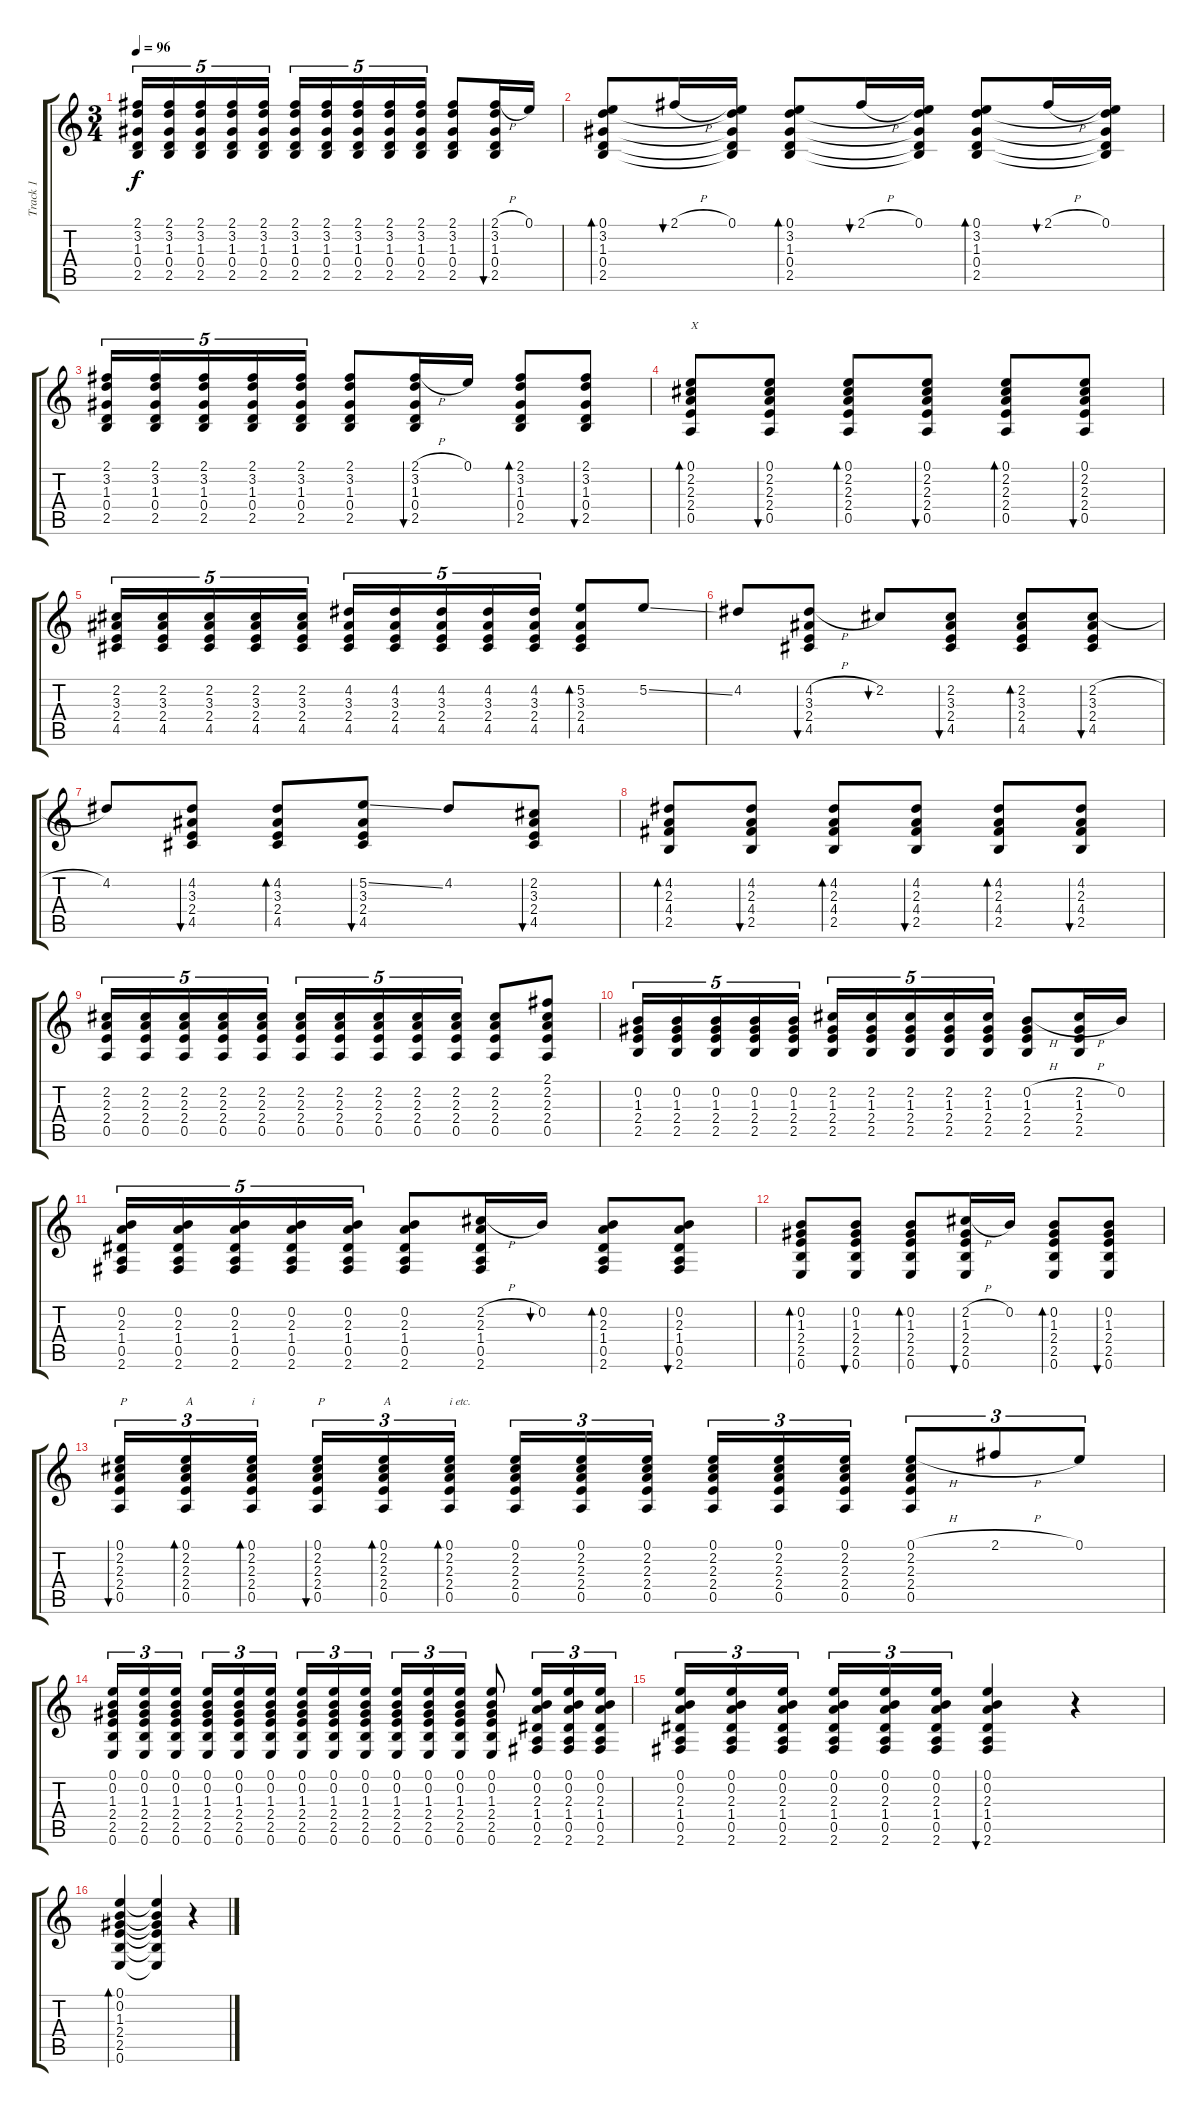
\track ("Track 1" "Track 1") {instrument acousticguitarnylon}
\staff {score tabs}
\tuning (E4 B3 G3 D3 A2 E2) {hide}
\ts (3 4)
\tempo 96
\clef g2
\ks c
(2.1 3.2 1.3 0.4 2.5).16{tu (5 4) dy f} (2.1 3.2 1.3 0.4 2.5).16{tu (5 4)} (2.1 3.2 1.3 0.4 2.5).16{tu (5 4)} (2.1 3.2 1.3 0.4 2.5).16{tu (5 4)} (2.1 3.2 1.3 0.4 2.5).16{tu (5 4)} (2.1 3.2 1.3 0.4 2.5).16{tu (5 4)} (2.1 3.2 1.3 0.4 2.5).16{tu (5 4)} (2.1 3.2 1.3 0.4 2.5).16{tu (5 4)} (2.1 3.2 1.3 0.4 2.5).16{tu (5 4)} (2.1 3.2 1.3 0.4 2.5).16{tu (5 4)} (2.1 3.2 1.3 0.4 2.5).8 (2.1{h} 3.2 1.3 0.4 2.5).16{bu 60} 0.1.16 |
(0.1 3.2 1.3 0.4 2.5).8{bd 60} 2.1{h}.16{bu 60} (0.1 3.2{t} 1.3{t} 0.4{t} 2.5{t}).16 (0.1 3.2 1.3 0.4 2.5).8{bd 60} 2.1{h}.16{bu 60} (0.1 3.2{t} 1.3{t} 0.4{t} 2.5{t}).16 (0.1 3.2 1.3 0.4 2.5).8{bd 60} 2.1{h}.16{bu 60} (0.1 3.2{t} 1.3{t} 0.4{t} 2.5{t}).16 |
(2.1 3.2 1.3 0.4 2.5).16{tu (5 4)} (2.1 3.2 1.3 0.4 2.5).16{tu (5 4)} (2.1 3.2 1.3 0.4 2.5).16{tu (5 4)} (2.1 3.2 1.3 0.4 2.5).16{tu (5 4)} (2.1 3.2 1.3 0.4 2.5).16{tu (5 4)} (2.1 3.2 1.3 0.4 2.5).8 (2.1{h} 3.2 1.3 0.4 2.5).16{bu 60} 0.1.16 (2.1 3.2 1.3 0.4 2.5).8{bd 60} (2.1 3.2 1.3 0.4 2.5).8{bu 60} |
(0.1 2.2 2.3 2.4 0.5).8{bd 60 txt "X"} (0.1 2.2 2.3 2.4 0.5).8{bu 60} (0.1 2.2 2.3 2.4 0.5).8{bd 60} (0.1 2.2 2.3 2.4 0.5).8{bu 60} (0.1 2.2 2.3 2.4 0.5).8{bd 60} (0.1 2.2 2.3 2.4 0.5).8{bu 60} |
(2.2 3.3 2.4 4.5).16{tu (5 4)} (2.2 3.3 2.4 4.5).16{tu (5 4)} (2.2 3.3 2.4 4.5).16{tu (5 4)} (2.2 3.3 2.4 4.5).16{tu (5 4)} (2.2 3.3 2.4 4.5).16{tu (5 4)} (4.2 3.3 2.4 4.5).16{tu (5 4)} (4.2 3.3 2.4 4.5).16{tu (5 4)} (4.2 3.3 2.4 4.5).16{tu (5 4)} (4.2 3.3 2.4 4.5).16{tu (5 4)} (4.2 3.3 2.4 4.5).16{tu (5 4)} (5.2 3.3 2.4 4.5).8{bd 60} 5.2{ss}.8 |
4.2.8 (4.2{h} 3.3 2.4 4.5).8{bu 60} 2.2.8{bu 60} (2.2 3.3 2.4 4.5).8{bu 60} (2.2 3.3 2.4 4.5).8{bd 60} (2.2{h} 3.3 2.4 4.5).8{bu 60} |
4.2.8 (4.2 3.3 2.4 4.5).8{bu 60} (4.2 3.3 2.4 4.5).8{bd 60} (5.2{ss} 3.3 2.4 4.5).8{bu 60} 4.2.8 (2.2 3.3 2.4 4.5).8{bu 60} |
(4.2 2.3 4.4 2.5).8{bd 60} (4.2 2.3 4.4 2.5).8{bu 60} (4.2 2.3 4.4 2.5).8{bd 60} (4.2 2.3 4.4 2.5).8{bu 60} (4.2 2.3 4.4 2.5).8{bd 60} (4.2 2.3 4.4 2.5).8{bu 60} |
(2.2 2.3 2.4 0.5).16{tu (5 4)} (2.2 2.3 2.4 0.5).16{tu (5 4)} (2.2 2.3 2.4 0.5).16{tu (5 4)} (2.2 2.3 2.4 0.5).16{tu (5 4)} (2.2 2.3 2.4 0.5).16{tu (5 4)} (2.2 2.3 2.4 0.5).16{tu (5 4)} (2.2 2.3 2.4 0.5).16{tu (5 4)} (2.2 2.3 2.4 0.5).16{tu (5 4)} (2.2 2.3 2.4 0.5).16{tu (5 4)} (2.2 2.3 2.4 0.5).16{tu (5 4)} (2.2 2.3 2.4 0.5).8 (2.1 2.2 2.3 2.4 0.5).8 |
(0.2 1.3 2.4 2.5).16{tu (5 4)} (0.2 1.3 2.4 2.5).16{tu (5 4)} (0.2 1.3 2.4 2.5).16{tu (5 4)} (0.2 1.3 2.4 2.5).16{tu (5 4)} (0.2 1.3 2.4 2.5).16{tu (5 4)} (2.2 1.3 2.4 2.5).16{tu (5 4)} (2.2 1.3 2.4 2.5).16{tu (5 4)} (2.2 1.3 2.4 2.5).16{tu (5 4)} (2.2 1.3 2.4 2.5).16{tu (5 4)} (2.2 1.3 2.4 2.5).16{tu (5 4)} (0.2{h} 1.3 2.4 2.5).8 (2.2{h} 1.3 2.4 2.5).16 0.2.16 |
(0.2 2.3 1.4 0.5 2.6).16{tu (5 4)} (0.2 2.3 1.4 0.5 2.6).16{tu (5 4)} (0.2 2.3 1.4 0.5 2.6).16{tu (5 4)} (0.2 2.3 1.4 0.5 2.6).16{tu (5 4)} (0.2 2.3 1.4 0.5 2.6).16{tu (5 4)} (0.2 2.3 1.4 0.5 2.6).8 (2.2{h} 2.3 1.4 0.5 2.6).16 0.2.16{bu 60} (0.2 2.3 1.4 0.5 2.6).8{bd 60} (0.2 2.3 1.4 0.5 2.6).8{bu 60} |
(0.2 1.3 2.4 2.5 0.6).8{bd 60} (0.2 1.3 2.4 2.5 0.6).8{bu 60} (0.2 1.3 2.4 2.5 0.6).8{bd 60} (2.2{h} 1.3 2.4 2.5 0.6).16{bu 60} 0.2.16 (0.2 1.3 2.4 2.5 0.6).8{bd 60} (0.2 1.3 2.4 2.5 0.6).8{bu 60} |
(0.1 2.2 2.3 2.4 0.5).16{tu (3 2) bu 60 txt "P"} (0.1 2.2 2.3 2.4 0.5).16{tu (3 2) bd 60 txt "A"} (0.1 2.2 2.3 2.4 0.5).16{tu (3 2) bd 60 txt "i" beam splitsecondary} (0.1 2.2 2.3 2.4 0.5).16{tu (3 2) bu 60 txt "P"} (0.1 2.2 2.3 2.4 0.5).16{tu (3 2) bd 60 txt "A"} (0.1 2.2 2.3 2.4 0.5).16{tu (3 2) bd 60 txt "i etc."} (0.1 2.2 2.3 2.4 0.5).16{tu (3 2)} (0.1 2.2 2.3 2.4 0.5).16{tu (3 2)} (0.1 2.2 2.3 2.4 0.5).16{tu (3 2) beam splitsecondary} (0.1 2.2 2.3 2.4 0.5).16{tu (3 2)} (0.1 2.2 2.3 2.4 0.5).16{tu (3 2)} (0.1 2.2 2.3 2.4 0.5).16{tu (3 2)} (0.1{h} 2.2 2.3 2.4 0.5).8{tu (3 2)} 2.1{h}.8{tu (3 2)} 0.1.8{tu (3 2)} |
(0.1 0.2 1.3 2.4 2.5 0.6).16{tu (3 2)} (0.1 0.2 1.3 2.4 2.5 0.6).16{tu (3 2)} (0.1 0.2 1.3 2.4 2.5 0.6).16{tu (3 2) beam splitsecondary} (0.1 0.2 1.3 2.4 2.5 0.6).16{tu (3 2)} (0.1 0.2 1.3 2.4 2.5 0.6).16{tu (3 2)} (0.1 0.2 1.3 2.4 2.5 0.6).16{tu (3 2)} (0.1 0.2 1.3 2.4 2.5 0.6).16{tu (3 2)} (0.1 0.2 1.3 2.4 2.5 0.6).16{tu (3 2)} (0.1 0.2 1.3 2.4 2.5 0.6).16{tu (3 2) beam splitsecondary} (0.1 0.2 1.3 2.4 2.5 0.6).16{tu (3 2)} (0.1 0.2 1.3 2.4 2.5 0.6).16{tu (3 2)} (0.1 0.2 1.3 2.4 2.5 0.6).16{tu (3 2)} (0.1 0.2 1.3 2.4 2.5 0.6).8 (0.1 0.2 2.3 1.4 0.5 2.6).16{tu (3 2)} (0.1 0.2 2.3 1.4 0.5 2.6).16{tu (3 2)} (0.1 0.2 2.3 1.4 0.5 2.6).16{tu (3 2)} |
(0.1 0.2 2.3 1.4 0.5 2.6).16{tu (3 2)} (0.1 0.2 2.3 1.4 0.5 2.6).16{tu (3 2)} (0.1 0.2 2.3 1.4 0.5 2.6).16{tu (3 2) beam splitsecondary} (0.1 0.2 2.3 1.4 0.5 2.6).16{tu (3 2)} (0.1 0.2 2.3 1.4 0.5 2.6).16{tu (3 2)} (0.1 0.2 2.3 1.4 0.5 2.6).16{tu (3 2)} (0.1 0.2 2.3 1.4 0.5 2.6).4{bu 60} r.4 |
(0.1 0.2 1.3 2.4 2.5 0.6).4{bd 60} (0.1{t} 0.2{t} 1.3{t} 2.4{t} 2.5{t} 0.6{t}).4 r.4
